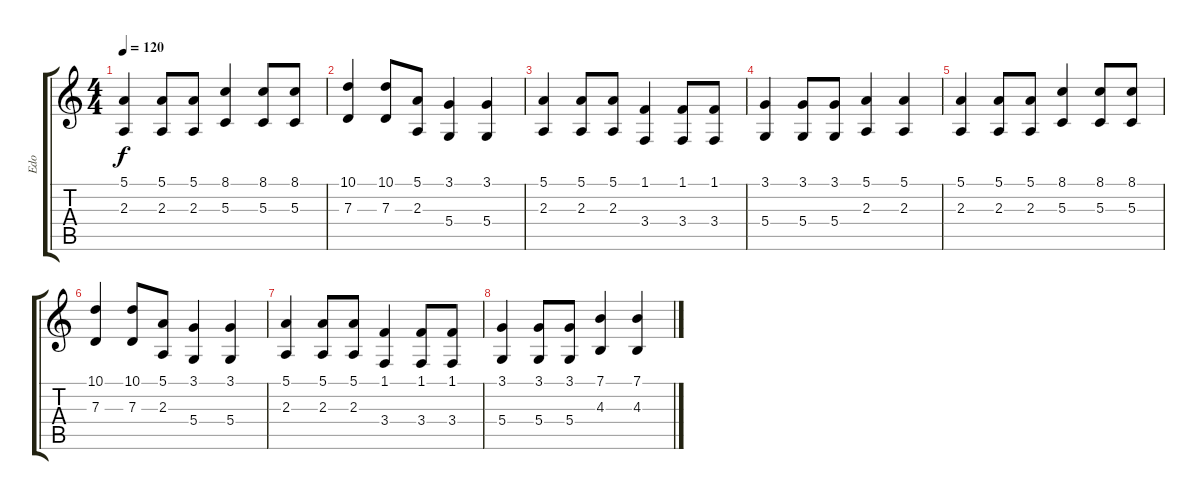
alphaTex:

\track ("Edo" "Edo") {instrument violin}
\staff {score tabs}
\tuning (E4 B3 G3 D3 A2 E2) {hide}
\ts (4 4)
\tempo 120
\clef g2
\ks c
(5.1 2.3).4{dy f} (5.1 2.3).8 (5.1 2.3).8 (8.1 5.3).4 (8.1 5.3).8 (8.1 5.3).8 |
(10.1 7.3).4 (10.1 7.3).8 (5.1 2.3).8 (3.1 5.4).4 (3.1 5.4).4 |
(5.1 2.3).4 (5.1 2.3).8 (5.1 2.3).8 (1.1 3.4).4 (1.1 3.4).8 (1.1 3.4).8 |
(3.1 5.4).4 (3.1 5.4).8 (3.1 5.4).8 (5.1 2.3).4 (5.1 2.3).4 |
(5.1 2.3).4 (5.1 2.3).8 (5.1 2.3).8 (8.1 5.3).4 (8.1 5.3).8 (8.1 5.3).8 |
(10.1 7.3).4 (10.1 7.3).8 (5.1 2.3).8 (3.1 5.4).4 (3.1 5.4).4 |
(5.1 2.3).4 (5.1 2.3).8 (5.1 2.3).8 (1.1 3.4).4 (1.1 3.4).8 (1.1 3.4).8 |
(3.1 5.4).4 (3.1 5.4).8 (3.1 5.4).8 (7.1 4.3).4 (7.1 4.3).4
